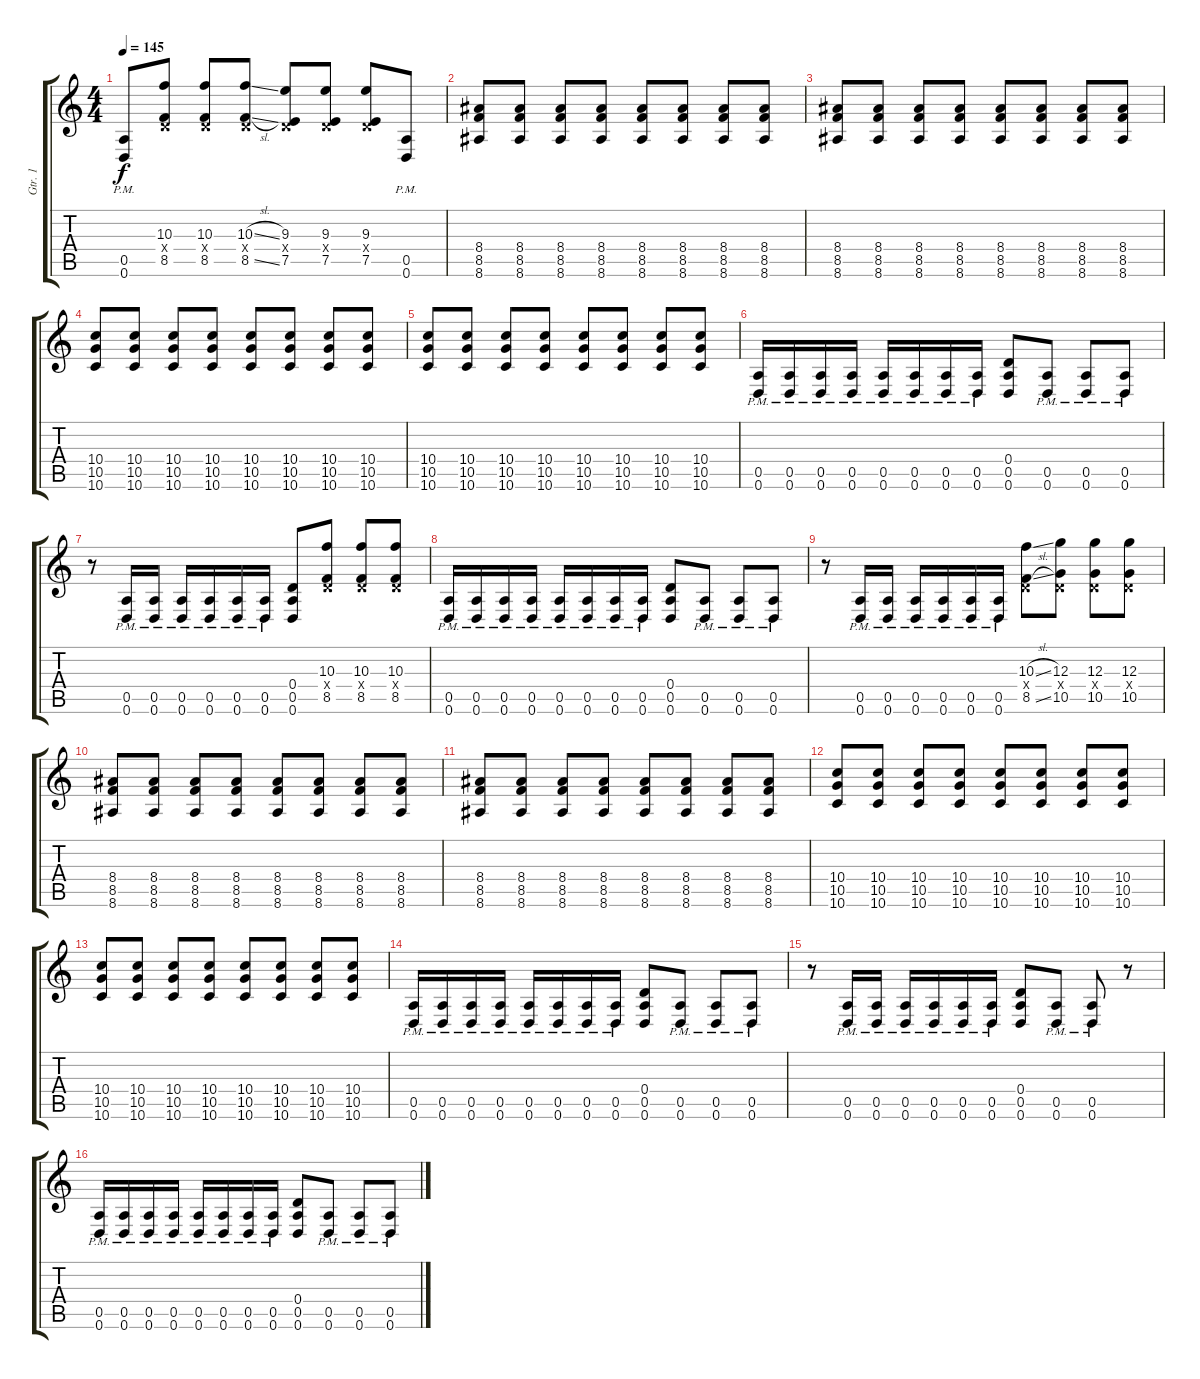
\track ("Gtr. 1" "Gtr. 1") {instrument distortionguitar}
\staff {score tabs}
\tuning (E4 B3 G3 D3 A2 D2) {hide}
\ts (4 4)
\tempo 145
\clef g2
\ks c
(0.5{pm} 0.6{pm}).8{dy f} (10.3 0.4{x} 8.5).8 (10.3 0.4{x} 8.5).8 (10.3{sl} 0.4{x} 8.5{sl}).8 (9.3 0.4{x} 7.5).8 (9.3 0.4{x} 7.5).8 (9.3 0.4{x} 7.5).8 (0.5{pm} 0.6{pm}).8 |
(8.4 8.5 8.6).8 (8.4 8.5 8.6).8 (8.4 8.5 8.6).8 (8.4 8.5 8.6).8 (8.4 8.5 8.6).8 (8.4 8.5 8.6).8 (8.4 8.5 8.6).8 (8.4 8.5 8.6).8 |
(8.4 8.5 8.6).8 (8.4 8.5 8.6).8 (8.4 8.5 8.6).8 (8.4 8.5 8.6).8 (8.4 8.5 8.6).8 (8.4 8.5 8.6).8 (8.4 8.5 8.6).8 (8.4 8.5 8.6).8 |
(10.4 10.5 10.6).8 (10.4 10.5 10.6).8 (10.4 10.5 10.6).8 (10.4 10.5 10.6).8 (10.4 10.5 10.6).8 (10.4 10.5 10.6).8 (10.4 10.5 10.6).8 (10.4 10.5 10.6).8 |
(10.4 10.5 10.6).8 (10.4 10.5 10.6).8 (10.4 10.5 10.6).8 (10.4 10.5 10.6).8 (10.4 10.5 10.6).8 (10.4 10.5 10.6).8 (10.4 10.5 10.6).8 (10.4 10.5 10.6).8 |
(0.5{pm} 0.6{pm}).16 (0.5{pm} 0.6{pm}).16 (0.5{pm} 0.6{pm}).16 (0.5{pm} 0.6{pm}).16 (0.5{pm} 0.6{pm}).16 (0.5{pm} 0.6{pm}).16 (0.5{pm} 0.6{pm}).16 (0.5{pm} 0.6{pm}).16 (0.4 0.5 0.6).8 (0.5{pm} 0.6{pm}).8 (0.5{pm} 0.6{pm}).8 (0.5{pm} 0.6{pm}).8 |
r.8 (0.5{pm} 0.6{pm}).16 (0.5{pm} 0.6{pm}).16 (0.5{pm} 0.6{pm}).16 (0.5{pm} 0.6{pm}).16 (0.5{pm} 0.6{pm}).16 (0.5{pm} 0.6{pm}).16 (0.4 0.5 0.6).8 (10.3 0.4{x} 8.5).8 (10.3 0.4{x} 8.5).8 (10.3 0.4{x} 8.5).8 |
(0.5{pm} 0.6{pm}).16 (0.5{pm} 0.6{pm}).16 (0.5{pm} 0.6{pm}).16 (0.5{pm} 0.6{pm}).16 (0.5{pm} 0.6{pm}).16 (0.5{pm} 0.6{pm}).16 (0.5{pm} 0.6{pm}).16 (0.5{pm} 0.6{pm}).16 (0.4 0.5 0.6).8 (0.5{pm} 0.6{pm}).8 (0.5{pm} 0.6{pm}).8 (0.5{pm} 0.6{pm}).8 |
r.8 (0.5{pm} 0.6{pm}).16 (0.5{pm} 0.6{pm}).16 (0.5{pm} 0.6{pm}).16 (0.5{pm} 0.6{pm}).16 (0.5{pm} 0.6{pm}).16 (0.5{pm} 0.6{pm}).16 (10.3{sl} 0.4{x} 8.5{sl}).8 (12.3 0.4{x} 10.5).8 (12.3 0.4{x} 10.5).8 (12.3 0.4{x} 10.5).8 |
(8.4 8.5 8.6).8 (8.4 8.5 8.6).8 (8.4 8.5 8.6).8 (8.4 8.5 8.6).8 (8.4 8.5 8.6).8 (8.4 8.5 8.6).8 (8.4 8.5 8.6).8 (8.4 8.5 8.6).8 |
(8.4 8.5 8.6).8 (8.4 8.5 8.6).8 (8.4 8.5 8.6).8 (8.4 8.5 8.6).8 (8.4 8.5 8.6).8 (8.4 8.5 8.6).8 (8.4 8.5 8.6).8 (8.4 8.5 8.6).8 |
(10.4 10.5 10.6).8 (10.4 10.5 10.6).8 (10.4 10.5 10.6).8 (10.4 10.5 10.6).8 (10.4 10.5 10.6).8 (10.4 10.5 10.6).8 (10.4 10.5 10.6).8 (10.4 10.5 10.6).8 |
(10.4 10.5 10.6).8 (10.4 10.5 10.6).8 (10.4 10.5 10.6).8 (10.4 10.5 10.6).8 (10.4 10.5 10.6).8 (10.4 10.5 10.6).8 (10.4 10.5 10.6).8 (10.4 10.5 10.6).8 |
(0.5{pm} 0.6{pm}).16 (0.5{pm} 0.6{pm}).16 (0.5{pm} 0.6{pm}).16 (0.5{pm} 0.6{pm}).16 (0.5{pm} 0.6{pm}).16 (0.5{pm} 0.6{pm}).16 (0.5{pm} 0.6{pm}).16 (0.5{pm} 0.6{pm}).16 (0.4 0.5 0.6).8 (0.5{pm} 0.6{pm}).8 (0.5{pm} 0.6{pm}).8 (0.5{pm} 0.6{pm}).8 |
r.8 (0.5{pm} 0.6{pm}).16 (0.5{pm} 0.6{pm}).16 (0.5{pm} 0.6{pm}).16 (0.5{pm} 0.6{pm}).16 (0.5{pm} 0.6{pm}).16 (0.5{pm} 0.6{pm}).16 (0.4 0.5 0.6).8 (0.5{pm} 0.6{pm}).8 (0.5{pm} 0.6{pm}).8 r.8 |
(0.5{pm} 0.6{pm}).16 (0.5{pm} 0.6{pm}).16 (0.5{pm} 0.6{pm}).16 (0.5{pm} 0.6{pm}).16 (0.5{pm} 0.6{pm}).16 (0.5{pm} 0.6{pm}).16 (0.5{pm} 0.6{pm}).16 (0.5{pm} 0.6{pm}).16 (0.4 0.5 0.6).8 (0.5{pm} 0.6{pm}).8 (0.5{pm} 0.6{pm}).8 (0.5{pm} 0.6{pm}).8
